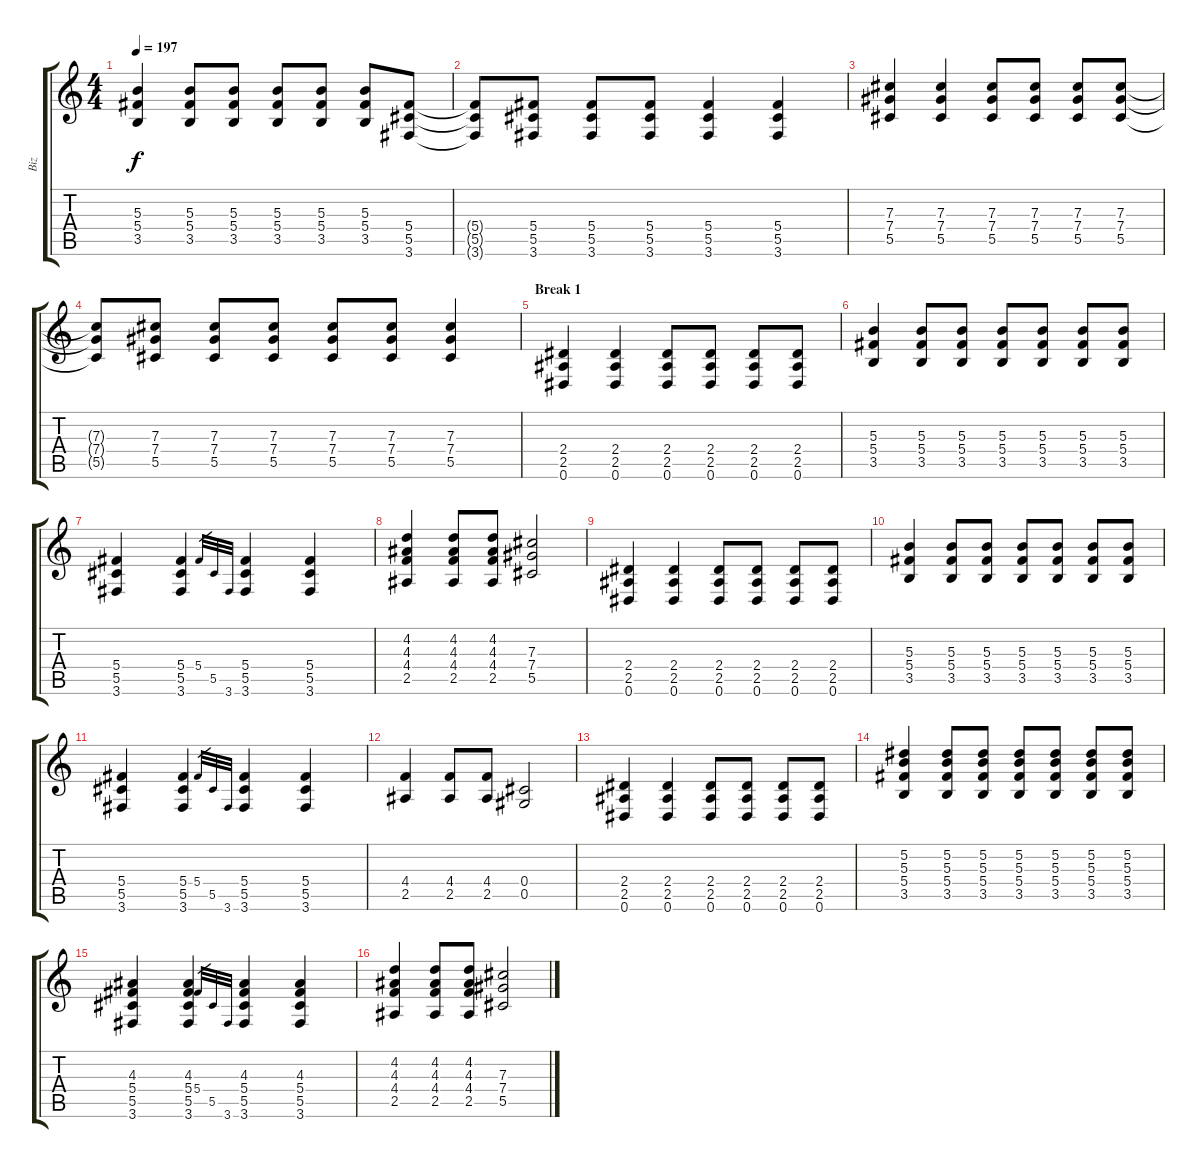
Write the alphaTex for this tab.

\track ("Biz" "Biz") {instrument overdrivenguitar}
\staff {score tabs}
\tuning (Eb4 Bb3 Gb3 Db3 Ab2 Eb2) {hide}
\ts (4 4)
\tempo 197
\clef g2
\ks c
(5.3 5.4 3.5).4{dy f} (5.3 5.4 3.5).8 (5.3 5.4 3.5).8 (5.3 5.4 3.5).8 (5.3 5.4 3.5).8 (5.3 5.4 3.5).8 (5.4 5.5 3.6).8 |
(5.4{t} 5.5{t} 3.6{t}).8 (5.4 5.5 3.6).8 (5.4 5.5 3.6).8 (5.4 5.5 3.6).8 (5.4 5.5 3.6).4 (5.4 5.5 3.6).4 |
(7.3 7.4 5.5).4 (7.3 7.4 5.5).4 (7.3 7.4 5.5).8 (7.3 7.4 5.5).8 (7.3 7.4 5.5).8 (7.3 7.4 5.5).8 |
(7.3{t} 7.4{t} 5.5{t}).8 (7.3 7.4 5.5).8 (7.3 7.4 5.5).8 (7.3 7.4 5.5).8 (7.3 7.4 5.5).8 (7.3 7.4 5.5).8 (7.3 7.4 5.5).4 |
\section ("" "Break 1")
(2.4 2.5 0.6).4 (2.4 2.5 0.6).4 (2.4 2.5 0.6).8 (2.4 2.5 0.6).8 (2.4 2.5 0.6).8 (2.4 2.5 0.6).8 |
(5.3 5.4 3.5).4 (5.3 5.4 3.5).8 (5.3 5.4 3.5).8 (5.3 5.4 3.5).8 (5.3 5.4 3.5).8 (5.3 5.4 3.5).8 (5.3 5.4 3.5).8 |
(5.4 5.5 3.6).4 (5.4 5.5 3.6).4 5.4.32{gr} 5.5.32{gr} 3.6.32{gr} (5.4 5.5 3.6).4 (5.4 5.5 3.6).4 |
(4.2 4.3 4.4 2.5).4 (4.2 4.3 4.4 2.5).8 (4.2 4.3 4.4 2.5).8 (7.3 7.4 5.5).2 |
(2.4 2.5 0.6).4 (2.4 2.5 0.6).4 (2.4 2.5 0.6).8 (2.4 2.5 0.6).8 (2.4 2.5 0.6).8 (2.4 2.5 0.6).8 |
(5.3 5.4 3.5).4 (5.3 5.4 3.5).8 (5.3 5.4 3.5).8 (5.3 5.4 3.5).8 (5.3 5.4 3.5).8 (5.3 5.4 3.5).8 (5.3 5.4 3.5).8 |
(5.4 5.5 3.6).4 (5.4 5.5 3.6).4 5.4.32{gr} 5.5.32{gr} 3.6.32{gr} (5.4 5.5 3.6).4 (5.4 5.5 3.6).4 |
(4.4 2.5).4 (4.4 2.5).8 (4.4 2.5).8 (0.4 0.5).2 |
(2.4 2.5 0.6).4 (2.4 2.5 0.6).4 (2.4 2.5 0.6).8 (2.4 2.5 0.6).8 (2.4 2.5 0.6).8 (2.4 2.5 0.6).8 |
(5.2 5.3 5.4 3.5).4 (5.2 5.3 5.4 3.5).8 (5.2 5.3 5.4 3.5).8 (5.2 5.3 5.4 3.5).8 (5.2 5.3 5.4 3.5).8 (5.2 5.3 5.4 3.5).8 (5.2 5.3 5.4 3.5).8 |
(4.3 5.4 5.5 3.6).4 (4.3 5.4 5.5 3.6).4 5.4.32{gr} 5.5.32{gr} 3.6.32{gr} (4.3 5.4 5.5 3.6).4 (4.3 5.4 5.5 3.6).4 |
(4.2 4.3 4.4 2.5).4 (4.2 4.3 4.4 2.5).8 (4.2 4.3 4.4 2.5).8 (7.3 7.4 5.5).2
